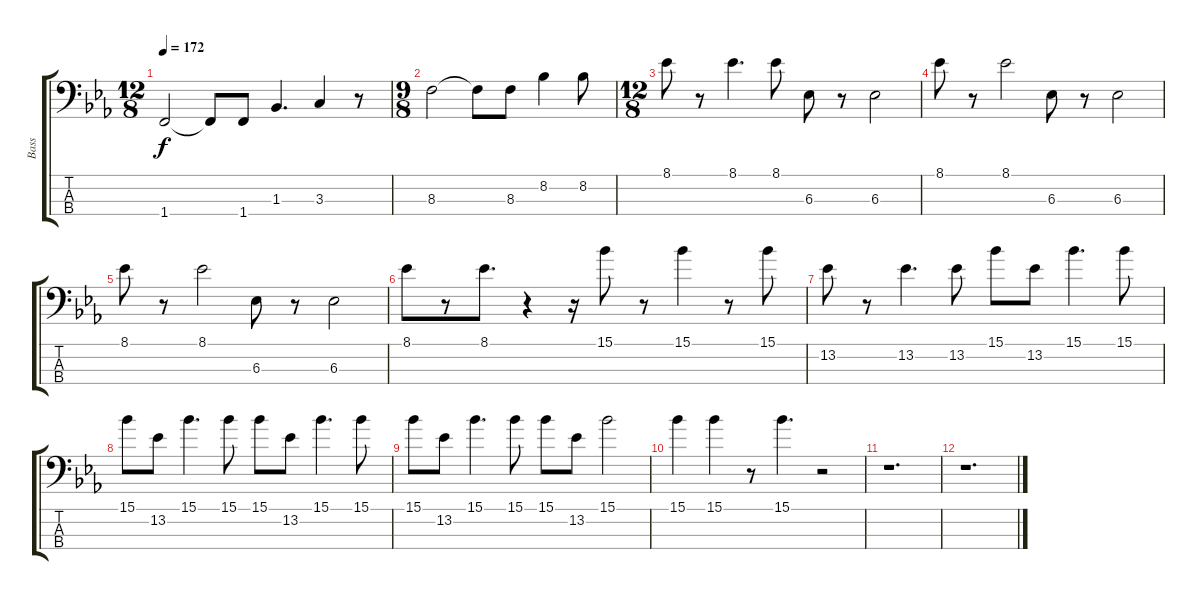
\track ("Bass" "Bass") {instrument electricbassfinger}
\staff {score tabs}
\tuning (G2 D2 A1 E1) {hide}
\ts (12 8)
\tempo 172
\clef f4
\ks cminor
1.4.2{dy f} 1.4{t}.8 1.4.8 1.3.4{d} 3.3.4 r.8 |
\ts (9 8)
8.3.2 8.3{t}.8 8.3.8 8.2.4 8.2.8 |
\ts (12 8)
8.1.8 r.8 8.1.4{d} 8.1.8 6.3.8 r.8 6.3.2 |
8.1.8 r.8 8.1.2 6.3.8 r.8 6.3.2 |
8.1.8 r.8 8.1.2 6.3.8 r.8 6.3.2 |
8.1.8 r.8 8.1.8{d} r.4 r.16 15.1.8 r.8 15.1.4 r.8 15.1.8 |
13.2.8 r.8 13.2.4{d} 13.2.8 15.1.8 13.2.8 15.1.4{d} 15.1.8 |
15.1.8 13.2.8 15.1.4{d} 15.1.8 15.1.8 13.2.8 15.1.4{d} 15.1.8 |
15.1.8 13.2.8 15.1.4{d} 15.1.8 15.1.8 13.2.8 15.1.2 |
15.1.4 15.1.4 r.8 15.1.4{d} r.2 |
r.1{d} |
r.1{d}
